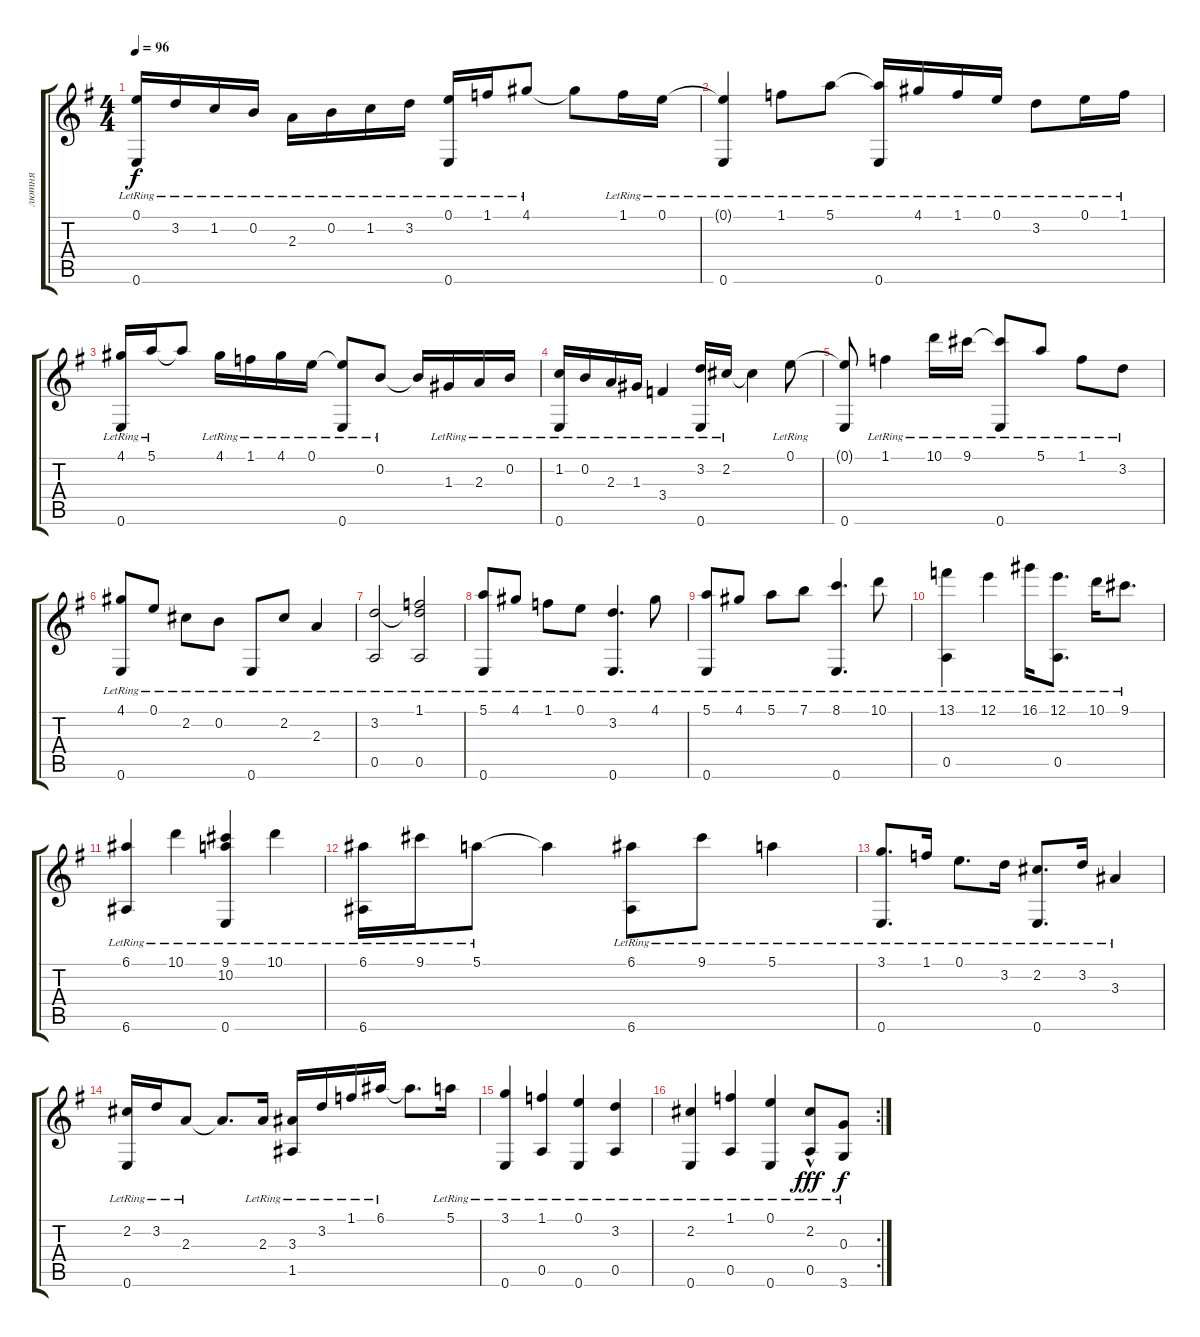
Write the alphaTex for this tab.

\track ("лютня" "лютня") {instrument acousticguitarnylon}
\staff {score tabs}
\tuning (E4 B3 G3 D3 A2 E2) {hide}
\ts (4 4)
\tempo 96
\clef g2
\ks eminor
(0.1{lr} 0.6{lr}).16{dy f} 3.2{lr}.16 1.2{lr}.16 0.2{lr}.16 2.3{lr}.16 0.2{lr}.16 1.2{lr}.16 3.2{lr}.16 (0.1{lr} 0.6{lr}).16 1.1{lr}.16 4.1{lr}.8 4.1{t}.8 1.1{lr}.16 0.1{lr}.16 |
(0.1{t} 0.6{lr}).4 1.1{lr}.8 5.1{lr}.8 (5.1{t} 0.6{lr}).16 4.1{lr}.16 1.1{lr}.16 0.1{lr}.16 3.2{lr}.8 0.1{lr}.16 1.1{lr}.16 |
(4.1{lr} 0.6{lr}).16 5.1{lr}.16 5.1{t}.8 4.1{lr}.16 1.1{lr}.16 4.1{lr}.16 0.1{lr}.16 (0.1{t} 0.6{lr}).8 0.2{lr}.8 0.2{t}.16 1.3{lr}.16 2.3{lr}.16 0.2{lr}.16 |
(1.2{lr} 0.6{lr}).16 0.2{lr}.16 2.3{lr}.16 1.3{lr}.16 3.4{lr}.4 (3.2{lr} 0.6{lr}).16 2.2{lr}.16 2.2{t}.4 0.1{lr}.8 |
(0.1{t} 0.6).8 1.1{lr}.4 10.1{lr}.16 9.1{lr}.16 (9.1{t} 0.6{lr}).8 5.1{lr}.8 1.1{lr}.8 3.2{lr}.8 |
(4.1{lr} 0.6{lr}).8 0.1{lr}.8 2.2{lr}.8 0.2{lr}.8 0.6{lr}.8 2.2{lr}.8 2.3{lr}.4 |
(3.2{lr} 0.5{lr}).2 (1.1{lr} 3.2{t} 0.5{lr}).2 |
(5.1{lr} 0.6{lr}).8 4.1{lr}.8 1.1{lr}.8 0.1{lr}.8 (3.2{lr} 0.6{lr}).4{d} 4.1{lr}.8 |
(5.1{lr} 0.6{lr}).8 4.1{lr}.8 5.1{lr}.8 7.1{lr}.8 (8.1{lr} 0.6{lr}).4{d} 10.1{lr}.8 |
(13.1{lr} 0.5{lr}).4 12.1{lr}.4 16.1{lr}.16 (12.1{lr} 0.5{lr}).8{d} 10.1{lr}.16 9.1{lr}.8{d} |
(6.1{lr} 6.6{lr}).4 10.1{lr}.4 (9.1{lr} 10.2{lr} 0.6{lr}).4 10.1{lr}.4 |
(6.1{lr} 6.6{lr}).16 9.1{lr}.16 5.1{lr}.8 5.1{t}.4 (6.1{lr} 6.6{lr}).8 9.1{lr}.8 5.1{lr}.4 |
(3.1{lr} 0.6{lr}).8{d} 1.1{lr}.16 0.1{lr}.8{d} 3.2{lr}.16 (2.2{lr} 0.6{lr}).8{d} 3.2{lr}.16 3.3{lr}.4 |
(2.2{lr} 0.6{lr}).16 3.2{lr}.16 2.3{lr}.8 2.3{t}.8{d} 2.3{lr}.16 (3.3{lr} 1.5{lr}).16 3.2{lr}.16 1.1{lr}.16 6.1{lr}.16 6.1{t}.8{d} 5.1{lr}.16 |
(3.1{lr} 0.6{lr}).4 (1.1{lr} 0.5{lr}).4 (0.1{lr} 0.6{lr}).4 (3.2{lr} 0.5{lr}).4 |
\rc 2
(2.2{lr} 0.6{lr}).4 (1.1{lr} 0.5{lr}).4 (0.1{lr} 0.6).4 (2.2{lr} 0.5{hac}).8{dy fff} (0.3{lr} 3.6{lr}).8{dy f}
